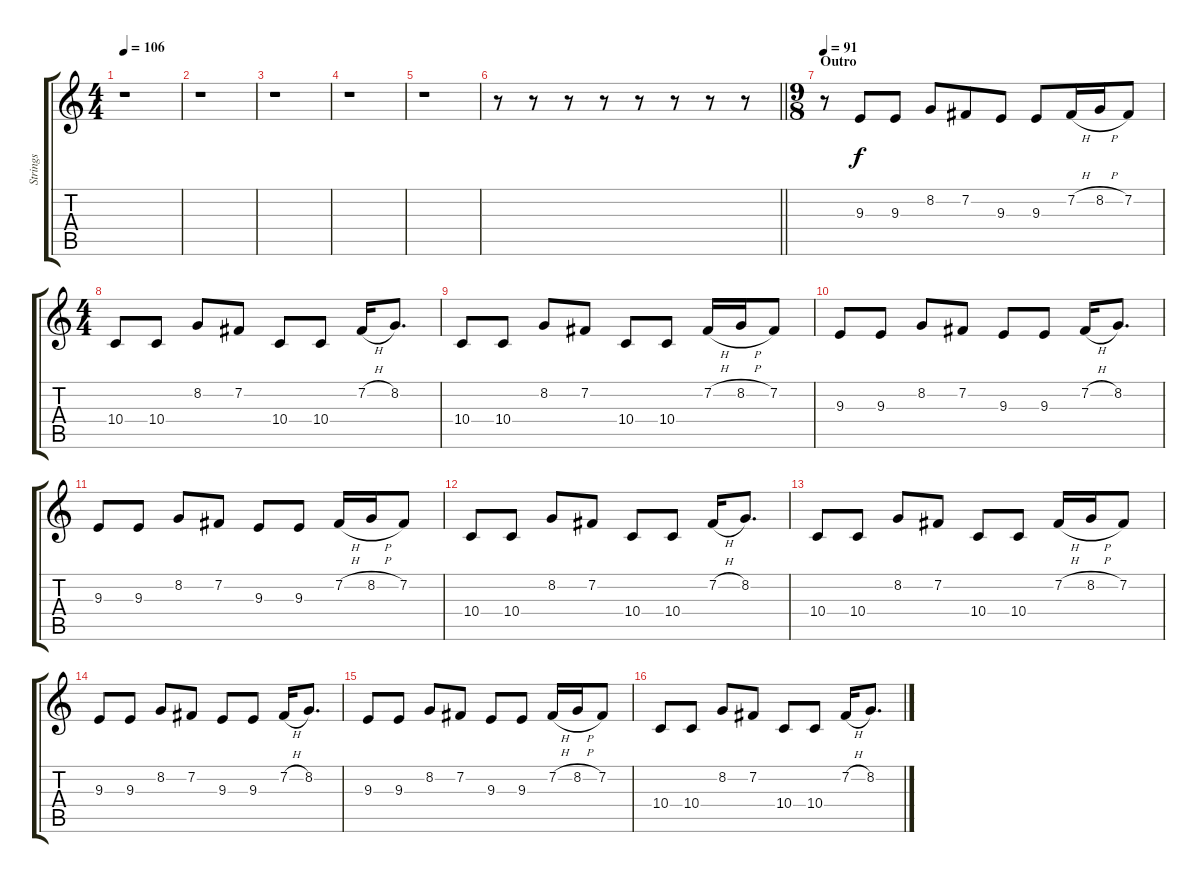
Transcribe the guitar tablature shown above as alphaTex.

\track ("Strings" "Strings") {instrument tremolostrings}
\staff {score tabs}
\tuning (E4 B3 G3 D3 A2 E2) {hide}
\ts (4 4)
\tempo 106
\clef g2
\ks c
r.1{dy f} |
r.1 |
r.1 |
r.1 |
r.1 |
\barLineRight lightlight
r.8 r.8 r.8 r.8 r.8 r.8 r.8 r.8 |
\ts (9 8)
\section ("" "Outro")
\tempo 91
r.8 9.3.8 9.3.8 8.2.8 7.2.8 9.3.8 9.3.8 7.2{h}.16 8.2{h}.16 7.2.8 |
\ts (4 4)
10.4.8 10.4.8 8.2.8 7.2.8 10.4.8 10.4.8 7.2{h}.16 8.2.8{d} |
10.4.8 10.4.8 8.2.8 7.2.8 10.4.8 10.4.8 7.2{h}.16 8.2{h}.16 7.2.8 |
9.3.8 9.3.8 8.2.8 7.2.8 9.3.8 9.3.8 7.2{h}.16 8.2.8{d} |
9.3.8 9.3.8 8.2.8 7.2.8 9.3.8 9.3.8 7.2{h}.16 8.2{h}.16 7.2.8 |
10.4.8 10.4.8 8.2.8 7.2.8 10.4.8 10.4.8 7.2{h}.16 8.2.8{d} |
10.4.8 10.4.8 8.2.8 7.2.8 10.4.8 10.4.8 7.2{h}.16 8.2{h}.16 7.2.8 |
9.3.8 9.3.8 8.2.8 7.2.8 9.3.8 9.3.8 7.2{h}.16 8.2.8{d} |
9.3.8 9.3.8 8.2.8 7.2.8 9.3.8 9.3.8 7.2{h}.16 8.2{h}.16 7.2.8 |
10.4.8 10.4.8 8.2.8 7.2.8 10.4.8 10.4.8 7.2{h}.16 8.2.8{d}
